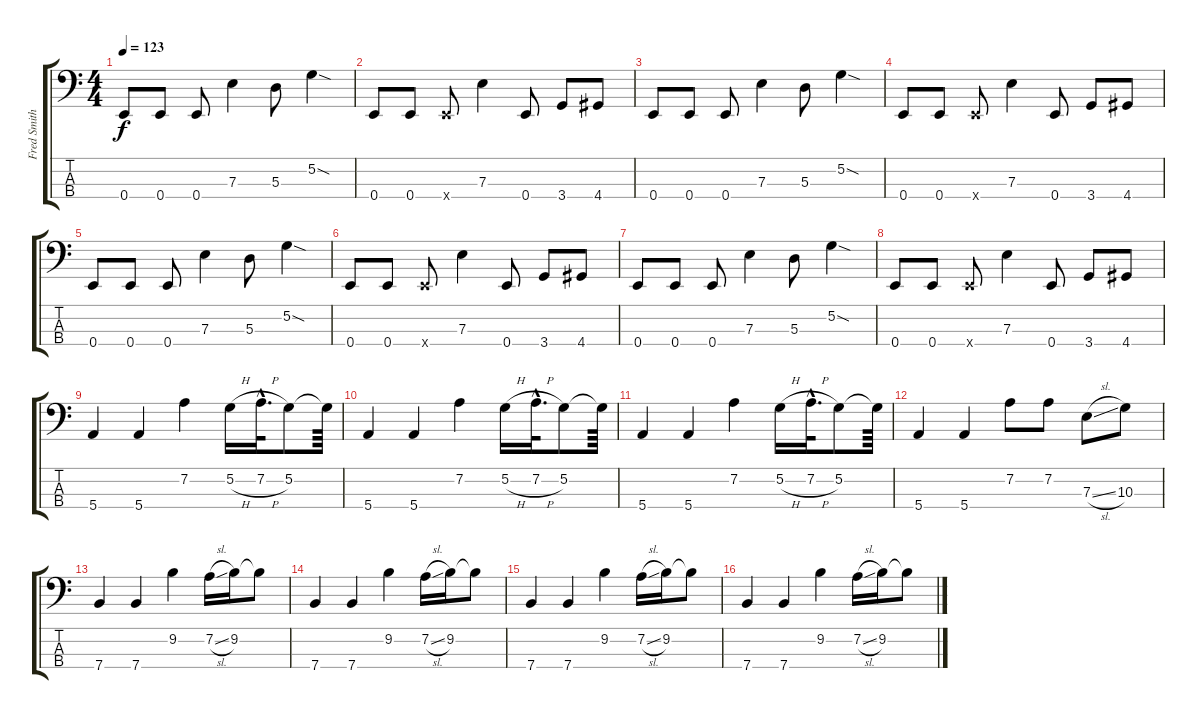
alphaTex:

\track ("Fred Smith" "Fred Smith") {instrument electricbasspick}
\staff {score tabs}
\tuning (G2 D2 A1 E1) {hide}
\ts (4 4)
\tempo 123
\clef f4
\ks c
0.4.8{dy f} 0.4.8 0.4.8 7.3.4 5.3.8 5.2{sod}.4 |
0.4.8 0.4.8 0.4{x}.8 7.3.4 0.4.8 3.4.8 4.4.8 |
0.4.8 0.4.8 0.4.8 7.3.4 5.3.8 5.2{sod}.4 |
0.4.8 0.4.8 0.4{x}.8 7.3.4 0.4.8 3.4.8 4.4.8 |
0.4.8 0.4.8 0.4.8 7.3.4 5.3.8 5.2{sod}.4 |
0.4.8 0.4.8 0.4{x}.8 7.3.4 0.4.8 3.4.8 4.4.8 |
0.4.8 0.4.8 0.4.8 7.3.4 5.3.8 5.2{sod}.4 |
0.4.8 0.4.8 0.4{x}.8 7.3.4 0.4.8 3.4.8 4.4.8 |
5.4.4 5.4.4 7.2.4 5.2{h}.16 7.2{h hac}.32{d} 5.2.8 5.2{t}.64 |
5.4.4 5.4.4 7.2.4 5.2{h}.16 7.2{h hac}.32{d} 5.2.8 5.2{t}.64 |
5.4.4 5.4.4 7.2.4 5.2{h}.16 7.2{h hac}.32{d} 5.2.8 5.2{t}.64 |
5.4.4 5.4.4 7.2.8 7.2.8 7.3{sl}.8 10.3.8 |
7.4.4 7.4.4 9.2.4 7.2{sl}.16 9.2.16 9.2{t}.8 |
7.4.4 7.4.4 9.2.4 7.2{sl}.16 9.2.16 9.2{t}.8 |
7.4.4 7.4.4 9.2.4 7.2{sl}.16 9.2.16 9.2{t}.8 |
7.4.4 7.4.4 9.2.4 7.2{sl}.16 9.2.16 9.2{t}.8
